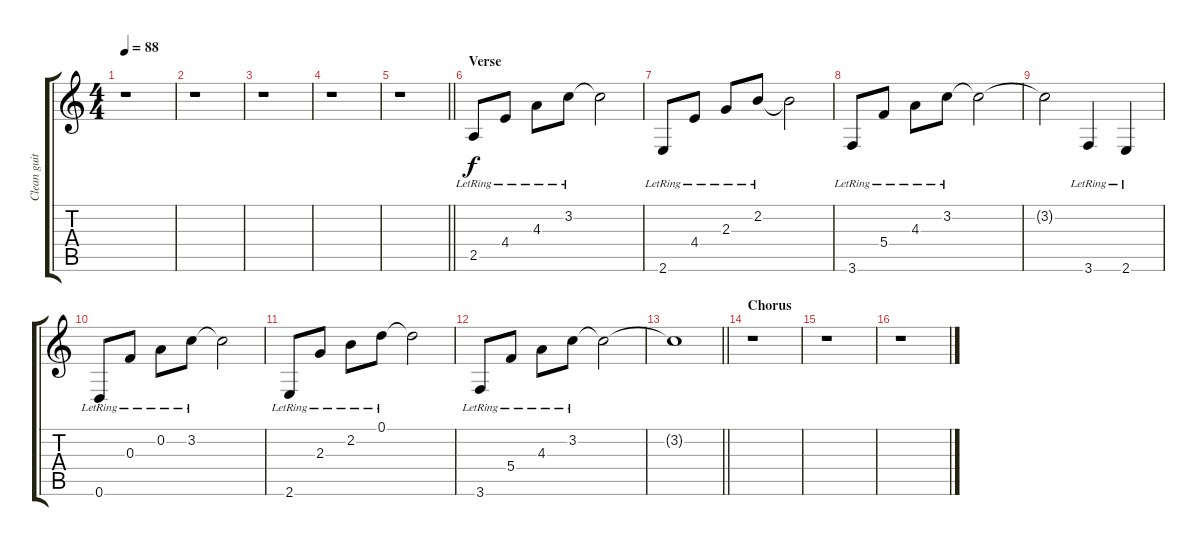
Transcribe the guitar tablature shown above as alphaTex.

\track ("Clean guitar" "Clean guit") {instrument acousticguitarsteel}
\staff {score tabs}
\tuning (D4 A3 F3 C3 G2 D2) {hide}
\ts (4 4)
\tempo 88
\clef g2
\ks c
r.1{dy f} |
r.1 |
r.1 |
r.1 |
\barLineRight lightlight
r.1 |
\section ("" "Verse")
2.5{lr}.8 4.4{lr}.8 4.3{lr}.8 3.2{lr}.8 3.2{t}.2 |
2.6{lr}.8 4.4{lr}.8 2.3{lr}.8 2.2{lr}.8 2.2{t}.2 |
3.6{lr}.8 5.4{lr}.8 4.3{lr}.8 3.2{lr}.8 3.2{t}.2 |
3.2{t}.2 3.6{lr}.4 2.6{lr}.4 |
0.6{lr}.8 0.3{lr}.8 0.2{lr}.8 3.2{lr}.8 3.2{t}.2 |
2.6{lr}.8 2.3{lr}.8 2.2{lr}.8 0.1{lr}.8 0.1{t}.2 |
3.6{lr}.8 5.4{lr}.8 4.3{lr}.8 3.2{lr}.8 3.2{t}.2 |
\barLineRight lightlight
3.2{t}.1 |
\section ("" "Chorus")
r.1 |
r.1 |
r.1
